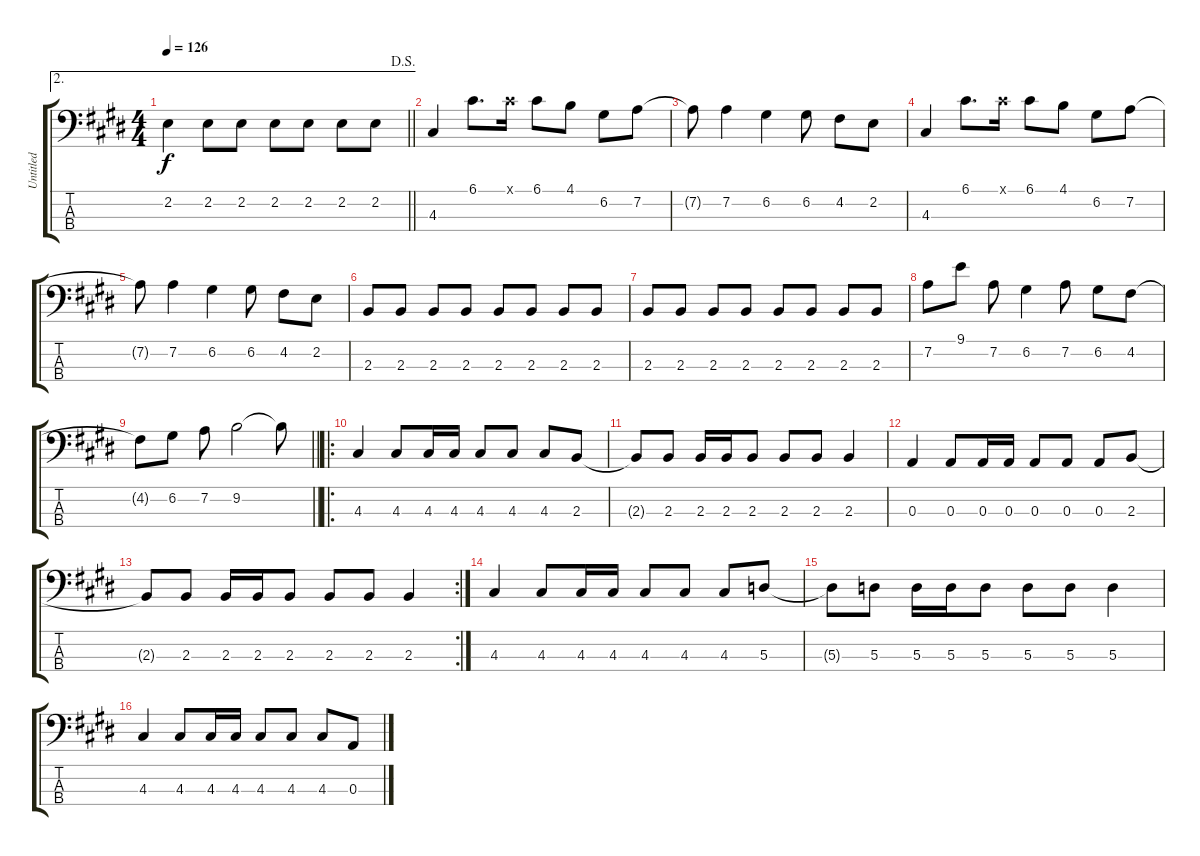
\track ("Untitled" "Untitled") {instrument electricbassfinger}
\staff {score tabs}
\tuning (G2 D2 A1 E1) {hide}
\ae 2
\ts (4 4)
\jump dalsegno
\tempo 126
\clef f4
\barLineRight lightlight
\ks c#minor
2.2{t}.4{dy f} 2.2.8 2.2.8 2.2.8 2.2.8 2.2.8 2.2.8 |
\ks e
4.3.4 6.1.8{d} 6.1{x}.16 6.1.8 4.1.8 6.2.8 7.2.8 |
\ks c#minor
7.2{t}.8 7.2.4 6.2.4 6.2.8 4.2.8 2.2.8 |
4.3.4 6.1.8{d} 6.1{x}.16 6.1.8 4.1.8 6.2.8 7.2.8 |
7.2{t}.8 7.2.4 6.2.4 6.2.8 4.2.8 2.2.8 |
\ks e
2.3.8 2.3.8 2.3.8 2.3.8 2.3.8 2.3.8 2.3.8 2.3.8 |
\ks c#minor
2.3.8 2.3.8 2.3.8 2.3.8 2.3.8 2.3.8 2.3.8 2.3.8 |
7.2.8 9.1.8 7.2.8 6.2.4 7.2.8 6.2.8 4.2.8 |
\barLineRight lightlight
4.2{t}.8 6.2.8 7.2.8 9.2.2 9.2{t}.8 |
\ro
\ks e
4.3.4 4.3.8 4.3.16 4.3.16 4.3.8 4.3.8 4.3.8 2.3.8 |
\ks c#minor
2.3{t}.8 2.3.8 2.3.16 2.3.16 2.3.8 2.3.8 2.3.8 2.3.4 |
0.3.4 0.3.8 0.3.16 0.3.16 0.3.8 0.3.8 0.3.8 2.3.8 |
\rc 2
2.3{t}.8 2.3.8 2.3.16 2.3.16 2.3.8 2.3.8 2.3.8 2.3.4 |
\ks e
4.3.4 4.3.8 4.3.16 4.3.16 4.3.8 4.3.8 4.3.8 5.3.8 |
\ks c#minor
5.3{t}.8 5.3.8 5.3.16 5.3.16 5.3.8 5.3.8 5.3.8 5.3.4 |
4.3.4 4.3.8 4.3.16 4.3.16 4.3.8 4.3.8 4.3.8 0.3.8
